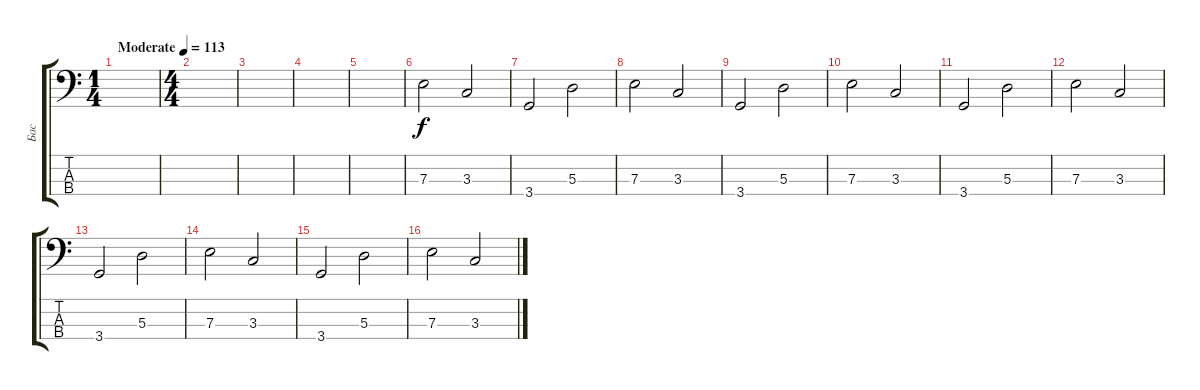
\track ("Бас" "Бас") {instrument electricbassfinger}
\staff {score tabs}
\tuning (G2 D2 A1 E1) {hide}
\ts (1 4)
\tempo (113 "Moderate")
\clef f4
\ks c
|
\ts (4 4)
|
|
|
|
7.3.2 3.3.2 |
3.4.2 5.3.2 |
7.3.2 3.3.2 |
3.4.2 5.3.2 |
7.3.2 3.3.2 |
3.4.2 5.3.2 |
7.3.2 3.3.2 |
3.4.2 5.3.2 |
7.3.2 3.3.2 |
3.4.2 5.3.2 |
7.3.2 3.3.2
